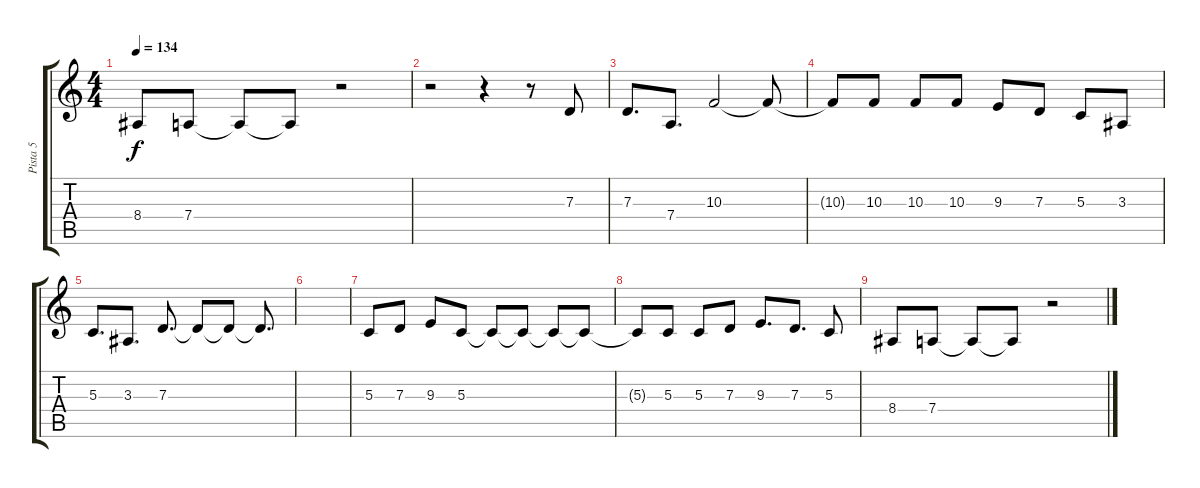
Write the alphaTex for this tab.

\track ("Pista 5" "Pista 5") {instrument flute}
\staff {score tabs}
\tuning (E4 B3 G3 D3 A2 E2) {hide}
\ts (4 4)
\tempo 134
\clef g2
\ks c
8.4.8{dy f} 7.4.8 7.4{t}.8 7.4{t}.8 r.2 |
r.2 r.4 r.8 7.3.8 |
7.3.8{d} 7.4.8{d} 10.3.2 10.3{t}.8 |
10.3{t}.8 10.3.8 10.3.8 10.3.8 9.3.8 7.3.8 5.3.8 3.3.8 |
5.3.8{d} 3.3.8{d} 7.3.8{d} 7.3{t}.8 7.3{t}.8 7.3{t}.8{d} |
|
5.3.8 7.3.8 9.3.8 5.3.8 5.3{t}.8 5.3{t}.8 5.3{t}.8 5.3{t}.8 |
5.3{t}.8 5.3.8 5.3.8 7.3.8 9.3.8{d} 7.3.8{d} 5.3.8 |
8.4.8 7.4.8 7.4{t}.8 7.4{t}.8 r.2
